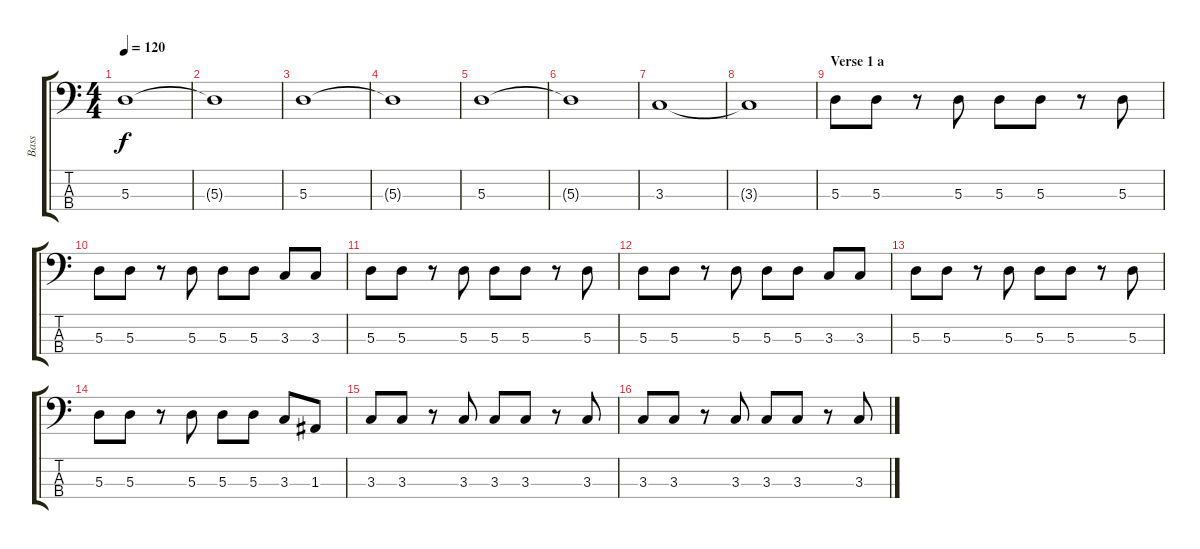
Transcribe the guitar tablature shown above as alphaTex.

\track ("Bass" "Bass") {instrument electricbassfinger}
\staff {score tabs}
\tuning (G2 D2 A1 E1) {hide}
\ts (4 4)
\tempo 120
\clef f4
\ks c
5.3.1{dy f instrument electricbassfinger} |
5.3{t}.1 |
5.3.1 |
5.3{t}.1 |
5.3.1 |
5.3{t}.1 |
3.3.1 |
3.3{t}.1 |
\section ("" "Verse 1 a")
5.3.8 5.3.8 r.8 5.3.8 5.3.8 5.3.8 r.8 5.3.8 |
5.3.8 5.3.8 r.8 5.3.8 5.3.8 5.3.8 3.3.8 3.3.8 |
5.3.8 5.3.8 r.8 5.3.8 5.3.8 5.3.8 r.8 5.3.8 |
5.3.8 5.3.8 r.8 5.3.8 5.3.8 5.3.8 3.3.8 3.3.8 |
5.3.8 5.3.8 r.8 5.3.8 5.3.8 5.3.8 r.8 5.3.8 |
5.3.8 5.3.8 r.8 5.3.8 5.3.8 5.3.8 3.3.8 1.3.8 |
3.3.8 3.3.8 r.8 3.3.8 3.3.8 3.3.8 r.8 3.3.8 |
3.3.8 3.3.8 r.8 3.3.8 3.3.8 3.3.8 r.8 3.3.8
